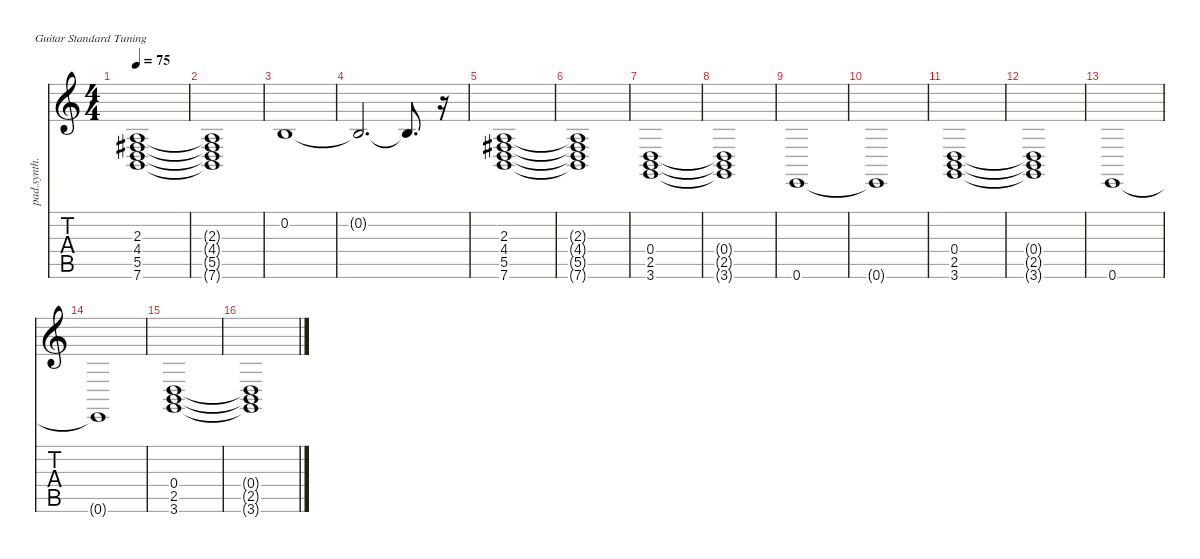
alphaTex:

\defaultSystemsLayout 4
\hideDynamics
\bracketExtendMode nobrackets
\otherSystemsTrackNameOrientation horizontal
\track ("Pad 4" "pad.synth.") {instrument pad4choir}
\staff {score tabs}
\tuning (E4 B3 G3 D3 A2 E2)
\ts (4 4)
\tempo 75
\clef g2
\ks c
(2.3 4.4{acc #} 5.5 7.6).1{dy f} |
(2.3{t} 4.4{t acc #} 5.5{t} 7.6{t}).1 |
0.2.1 |
0.2{t}.2{d} 0.2{t}.8{d} r.16 |
(2.3 4.4{acc #} 5.5 7.6).1 |
(2.3{t} 4.4{t acc #} 5.5{t} 7.6{t}).1 |
(0.4 2.5 3.6).1 |
(0.4{t} 2.5{t} 3.6{t}).1 |
0.6.1 |
0.6{t}.1 |
(0.4 2.5 3.6).1 |
(0.4{t} 2.5{t} 3.6{t}).1 |
0.6.1 |
0.6{t}.1 |
(0.4 2.5 3.6).1 |
(0.4{t} 2.5{t} 3.6{t}).1
